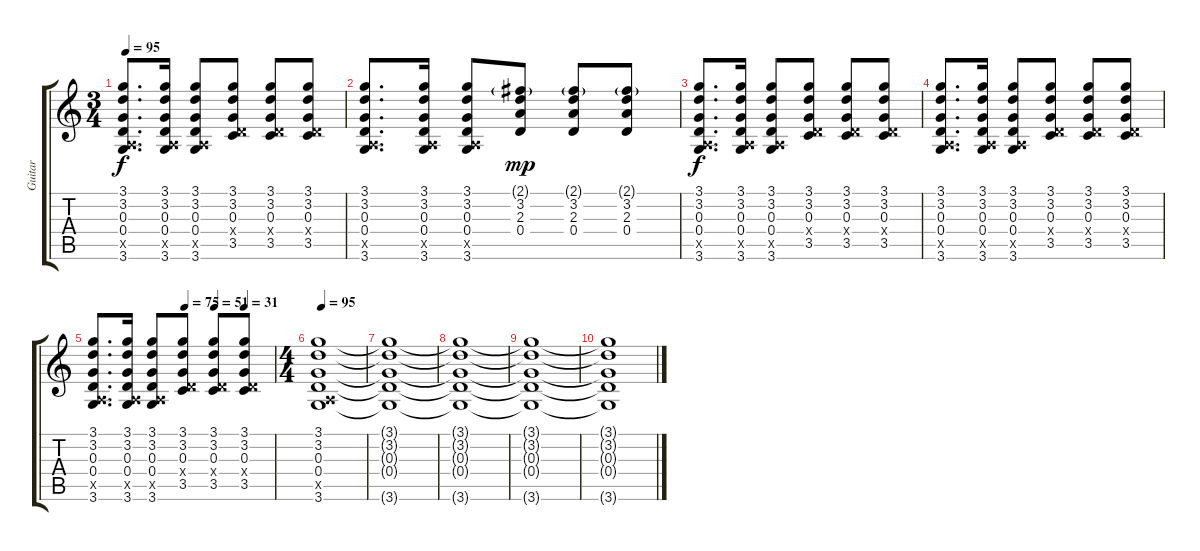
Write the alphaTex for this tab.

\track ("Guitar" "Guitar") {instrument distortionguitar}
\staff {score tabs}
\tuning (E4 B3 G3 D3 A2 E2) {hide}
\ts (3 4)
\tempo 95
\clef g2
\ks c
(3.1 3.2 0.3 0.4 0.5{x} 3.6).8{d dy f} (3.1 3.2 0.3 0.4 0.5{x} 3.6).16 (3.1 3.2 0.3 0.4 0.5{x} 3.6).8 (3.1 3.2 0.3 0.4{x} 3.5).8 (3.1 3.2 0.3 0.4{x} 3.5).8 (3.1 3.2 0.3 0.4{x} 3.5).8 |
(3.1 3.2 0.3 0.4 0.5{x} 3.6).8{d} (3.1 3.2 0.3 0.4 0.5{x} 3.6).16 (3.1 3.2 0.3 0.4 0.5{x} 3.6).8 (2.1{g} 3.2 2.3 0.4).8{dy mp} (2.1{g} 3.2 2.3 0.4).8 (2.1{g} 3.2 2.3 0.4).8 |
(3.1 3.2 0.3 0.4 0.5{x} 3.6).8{d dy f} (3.1 3.2 0.3 0.4 0.5{x} 3.6).16 (3.1 3.2 0.3 0.4 0.5{x} 3.6).8 (3.1 3.2 0.3 0.4{x} 3.5).8 (3.1 3.2 0.3 0.4{x} 3.5).8 (3.1 3.2 0.3 0.4{x} 3.5).8 |
(3.1 3.2 0.3 0.4 0.5{x} 3.6).8{d} (3.1 3.2 0.3 0.4 0.5{x} 3.6).16 (3.1 3.2 0.3 0.4 0.5{x} 3.6).8 (3.1 3.2 0.3 0.4{x} 3.5).8 (3.1 3.2 0.3 0.4{x} 3.5).8 (3.1 3.2 0.3 0.4{x} 3.5).8 |
\tempo (75 0.5)
\tempo (51 0.6666666666666666)
\tempo (31 0.8333333333333334)
(3.1 3.2 0.3 0.4 0.5{x} 3.6).8{d} (3.1 3.2 0.3 0.4 0.5{x} 3.6).16 (3.1 3.2 0.3 0.4 0.5{x} 3.6).8 (3.1 3.2 0.3 0.4{x} 3.5).8 (3.1 3.2 0.3 0.4{x} 3.5).8 (3.1 3.2 0.3 0.4{x} 3.5).8 |
\ts (4 4)
\tempo 95
(3.1 3.2 0.3 0.4 0.5{x} 3.6).1 |
(3.1{t} 3.2{t} 0.3{t} 0.4{t} 3.6{t}).1{volume 0} |
(3.1{t} 3.2{t} 0.3{t} 0.4{t} 3.6{t}).1 |
(3.1{t} 3.2{t} 0.3{t} 0.4{t} 3.6{t}).1 |
(3.1{t} 3.2{t} 0.3{t} 0.4{t} 3.6{t}).1
